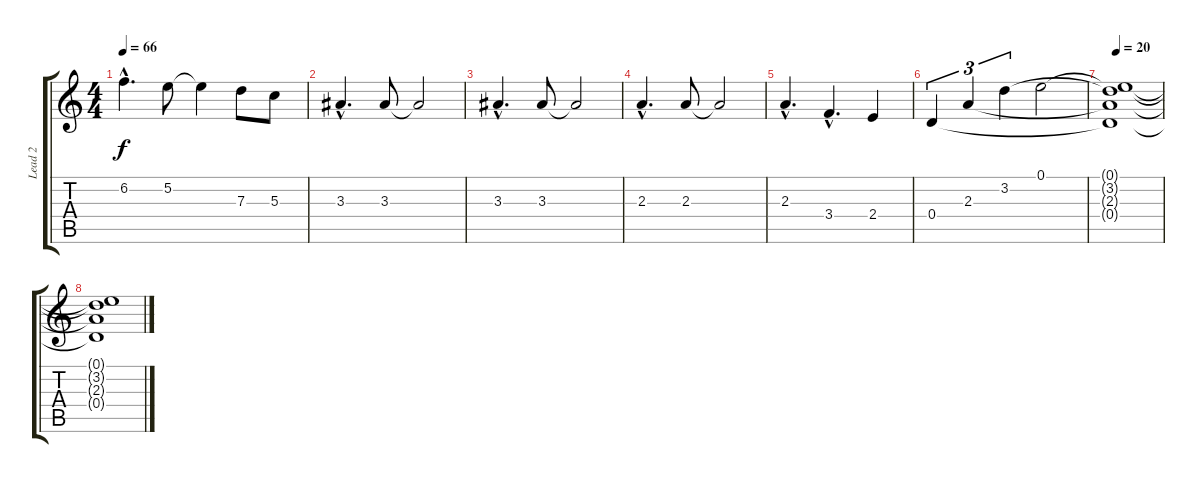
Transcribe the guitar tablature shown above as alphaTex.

\track ("Lead 2" "Lead 2") {instrument distortionguitar}
\staff {score tabs}
\tuning (E4 B3 G3 D3 A2 D2) {hide}
\ts (4 4)
\tempo 66
\clef g2
\ks c
6.2{hac}.4{d dy f} 5.2.8 5.2{t}.4 7.3.8 5.3.8 |
3.3{hac}.4{d} 3.3.8 3.3{t}.2 |
3.3{hac}.4{d} 3.3.8 3.3{t}.2 |
2.3{hac}.4{d} 2.3.8 2.3{t}.2 |
2.3{hac}.4{d} 3.4{hac}.4{d} 2.4.4 |
0.4.4{tu (3 2)} 2.3.4{tu (3 2)} 3.2.4{tu (3 2)} 0.1.2 |
\tempo 20
(0.1{t} 3.2{t} 2.3{t} 0.4{t}).1 |
(0.1{t} 3.2{t} 2.3{t} 0.4{t}).1
